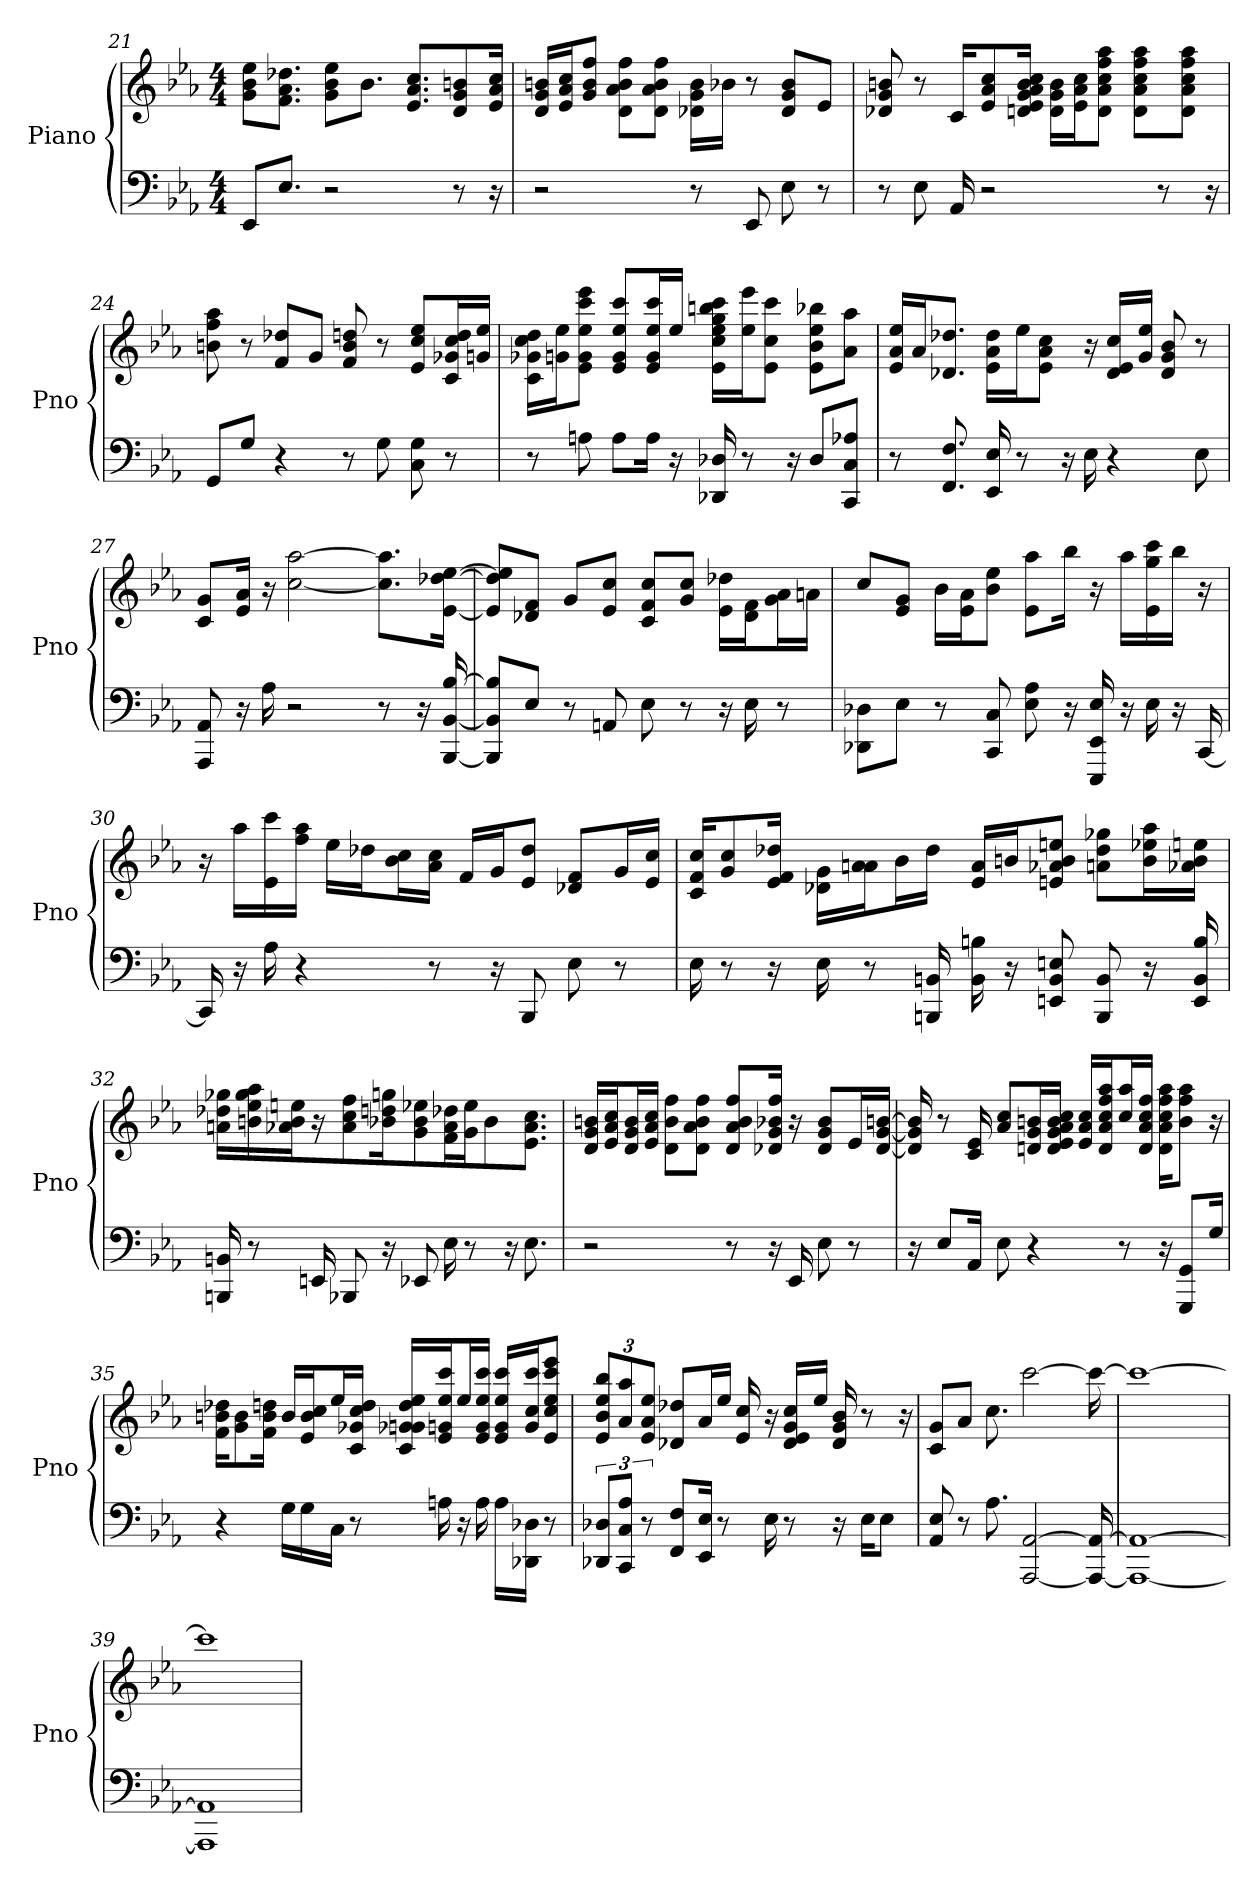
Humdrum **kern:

**kern	**kern
*part1	*part1
*staff2	*staff1
*I"Piano	*
*I'Pno	*
*clefF4	*clefG2
*k[b-e-a-]	*k[b-e-a-]
*E-:	*E-:
*M4/4	*M4/4
=21	=21
8EE-/L	8ee-\ 8g\ 8b-\L
8.E-/J	8.dd-\ 8.a-\ 8.f\J
2r	8b-\ 8ee-\ 8g\L
.	8.b-\J
.	8.e-/ 8.cc/ 8.a-/L
8r	8g/ 8d/ 8b/
16r	16a-/ 16cc/ 16e-/Jk
=22	=22
2r	16g/ 16b/ 16d/LL
.	16e-/ 16cc/ 16a-/J
.	8ff/ 8g/ 8b/J
.	8ff\ 8b\ 8a-\ 8d\L
.	8b\ 8a-\ 8d\ 8ff\J
8r	16b\ 16g\ 16d-\LL
.	16b-\JJ
8EE-	8r
8E-	8b-/ 8d-/ 8g/L
8r	8e-/J
=23	=23
8r	8b 8d- 8g
8E-	8r
16AA-	16c/KL
2r	8a-/ 8e-/ 8cc/
.	16b/ 16g/ 16d/ 16e-/ 16cc/ 16a-/Jk
.	16g\ 16b\ 16d\LL
.	16a-\ 16cc\ 16e-\J
.	8cc\ 8aa-\ 8a-\ 8d\ 8ff\J
.	8aa-\ 8d\ 8a-\ 8ff\ 8cc\L
8r	.
.	8ff\ 8d\ 8cc\ 8aa-\ 8a-\J
16r	.
=24	=24
8GG/L	8ff 8aa- 8b
8G/J	8r
4r	8f/ 8dd-/L
.	8g/J
8r	8b 8dd 8f
8G	8r
8G 8C	8e-/ 8cc/ 8ee-/L
8r	16g-/ 16dd/ 16cc/ 16c/L
.	16g/ 16ee-/JJ
=25	=25
8r	16cc\ 16g-\ 16dd\ 16c\LL
.	16g\ 16ee-\J
8A	8ccc\ 8eee-\ 8g\ 8e-\ 8ee-\J
8A\L	8e-/ 8g/ 8ccc/ 8ee-/L
16A\Jk	16e-/ 16g/ 16ccc/ 16ee-/L
16r	16ee-/JJ
16DD- 16D-	16ccc\ 16cc\ 16ee-\ 16bb\ 16gg\ 16e-\LL
8r	16eee-\ 16ee-\J
.	8e-\ 8cc\ 8ccc\J
16r	.
8D-/L	8ee-\ 8e-\ 8bb-\ 8b-\L
8A-/ 8C/ 8CC/J	8aa-\ 8a-\J
=26	=26
8r	16ee-/ 16e-/ 16a-/LL
.	16a-/J
8.FF 8.F	8.dd-/ 8.d-/J
16EE- 16E-	16dd-\ 16e-\ 16a-\KL
8r	16ee-\K
.	8cc\ 8e-\ 8a-\J
16r	.
16E-	16r
4r	16d-/ 16cc/ 16e-/LL
.	16g/ 16ee-/JJ
.	8d- 8b- 8g
8E-	8r
=27	=27
8AAA- 8AA-	8c/ 8g/L
16r	16a-/ 16e-/Jk
16A-	16r
2r	[2aa- [2cc
8r	8.aa-]\ 8.cc]\L
16r	.
[16BBB- [16BB- [16B-	[16e-\ [16dd-\ [16ee-\Jk
=28	=28
8BBB-]/ 8BB-]/ 8B-]/L	8e-]/ 8dd-]/ 8ee-]/L
8E-/J	8f/ 8d-/J
8r	8g/L
8AA	8cc/ 8e-/J
8E-	8cc/ 8c/ 8f/L
8r	8cc/ 8g/J
16r	16dd-\ 16e-\LL
16E-	16f\ 16d-\J
8r	16g\ 16a-\L
.	16a\JJ
=29	=29
8D-\ 8DD-\L	8cc/L
8E-\J	8e-/ 8g/J
8r	16b-\LL
.	16e-\ 16a-\J
8CC 8C	8b-\ 8ee-\J
8E- 8A-	8aa-\ 8e-\L
16r	16bb-\Jk
16EE- 16E- 16EEE-	16r
16r	16aa-\LL
16E-	16ccc\ 16e-\ 16gg\
16r	16bb-\JJ
[16CC	16r
=30	=30
16CC]	16r
16r	16aa-\LL
16A-	16ccc\ 16e-\
4r	16aa-\ 16ff\JJ
.	16ee-\LL
.	16dd-\J
.	16cc\ 16b-\L
8r	16cc\ 16a-\JJ
.	16f/LL
16r	16g/J
8BBB-	8dd-/ 8e-/J
8E-	8f/ 8d-/L
8r	16g/L
.	16cc/ 16e-/JJ
=31	=31
16E-	16c/ 16cc/ 16f/KL
8r	8g/ 8cc/
16r	16e-/ 16dd-/ 16f/Jk
16E-	16g\ 16d-\LL
8r	16a-\ 16a\J
.	16b-\L
16BBB 16BB	16dd-\JJ
16B 16BB	16e-/ 16a/LL
16r	16b/J
8EE 8BB 8E	8b/ 8e/ 8ee/ 8a-/J
8BB 8BBB	8dd-\ 8a\ 8gg-\L
16r	16b\ 16aa-\ 16ee-\L
16EE 16B 16BB	16ee\ 16b\ 16a-\JJ
=32	=32
16BB 16BBB	16dd-\ 16a\ 16gg-\LL
8r	16ee-\ 16aa-\ 16gg-\ 16b\
.	16b\ 16a-\ 16ee\JJ
16EE	16r
8BBB-	8a-/ 8cc/ 8ff/L
16r	16gg/ 16b-/ 16dd/K
8EE-	8ee-/ 8g/ 8b-/J
16E-	16dd-\ 16a-\ 16f\KL
8r	16ee-\ 16g\K
.	8b-\J
16r	.
8.E-	8.a- 8.e- 8.ccJ
=33	=33
2r	16b/ 16d/ 16g/LL
.	16e-/ 16cc/ 16a-/J
.	16g/ 16b/ 16d/L
.	16cc/ 16a-/ 16e-/JJ
.	8ff\ 8d\ 8b\L
.	8ff\ 8d\ 8b\ 8a-\J
8r	8a-/ 8ff/ 8b/ 8d/L
16r	16g/ 16d-/ 16ff/ 16b-/Jk
16EE-	16r
8E-	8d-/ 8b-/ 8g/L
8r	16e-/L
.	[16b/ [16g/ [16d-/JJ
=34	=34
16r	16b] 16g] 16d-]
8E-/L	8r
16AA-/Jk	16c 16e-
8E-	8a-/ 8cc/L
4r	16b/ 16g/ 16d/L
.	16a-/ 16e-/ 16cc/ 16g/ 16b/ 16d/JJ
.	16e-/ 16cc/ 16a-/LL
.	16aa-/ 16a-/ 16cc/ 16ff/ 16d/J
8r	16cc/ 16aa-/L
.	16d/ 16ff/ 16cc/ 16a-/JJ
16r	16ff\ 16a-\ 16aa-\ 16cc\ 16d\KL
8GGG/ 8GG/L	8aa-\ 8ff\ 8b\J
16G/Jk	16r
=35	=35
4r	16dd-\ 16f\ 16b\KL
.	8b\ 8g\
.	16f\ 16dd\ 16b\Jk
16G\LL	16b/LL
16G\	16b/ 16cc/ 16e-/J
16C\JJ	16ee-/L
8r	16dd/ 16c/ 16cc/ 16g-/JJ
.	16g/ 16ee-/ 16g-/ 16c/ 16dd/LL
16A	16ee-/ 16g/ 16ccc/ 16e-/J
16r	16ee-/L
16A	16g/ 16ee-/ 16ccc/ 16e-/JJ
16A\LL	16e-/ 16ee-/ 16g/ 16ccc/LL
16DD-\ 16D-\JJ	16cc/ 16ccc/ 16g/J
8r	8eee-/ 8ee-/ 8ccc/ 8e-/ 8cc/J
=36	=36
12DD-/ 12D-/L	12b-/ 12e-/ 12bb-/ 12ee-/L
12CC/ 12A-/ 12C/J	12aa-/ 12a-/
12r	12ee-/ 12a-/ 12e-/J
8F/ 8FF/L	8d-/ 8dd-/L
16E-/ 16EE-/Jk	16a-/L
8r	16ee-/JJ
.	16e- 16cc
16E-	16r
8r	16e-/ 16d-/ 16g/ 16cc/LL
.	16ee-/JJ
16r	16b- 16d- 16g
16E-\KL	8r
8E-\J	.
.	16r
=37	=37
8E- 8AA-	8c/ 8g/L
8r	8a-/J
8.A-	8.cc
[2AAA- [2AA-	[2ccc
16AAA-_ 16AA-_	16ccc_
=38	=38
1AAA-_ 1AA-_	1ccc_
=39	=39
1AAA-] 1AA-]	1ccc]
=	=
*-	*-
